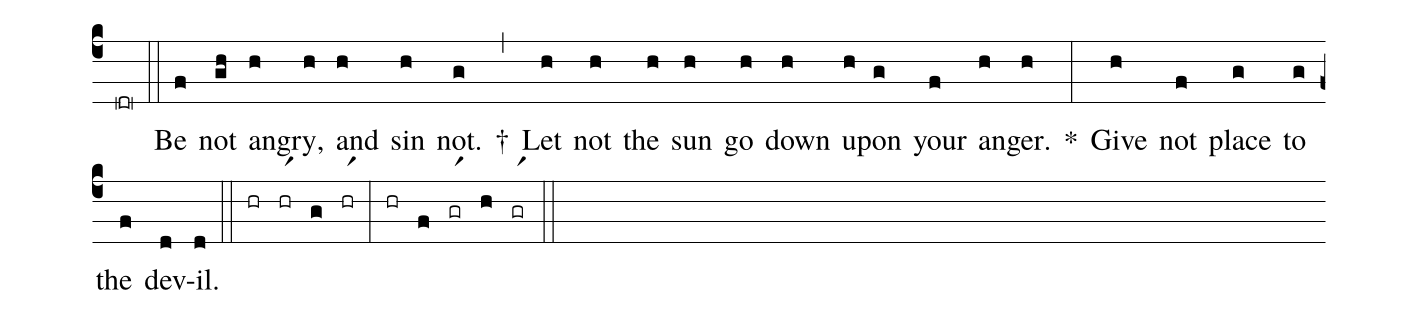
commentary: Ephesians 4:26-27 DR;
%%
(c4) (dr0) (::)
Be(f) not(gh) ang(h)ry,(h) and(h) sin(h) not.(g) †(,) Let(h) not(h) the(h) sun(h) go(h) down(h) up(h)on(g) your(f) an(h)ger.(h) *(:)
Give(h) not(f) place(g) to(g) the(f) dev(d)il.(d) (::)
(hr) (hr1r) (g) (hr1r) (:) (hr) (f) (gr1r) (h) (gr1r) (::)
